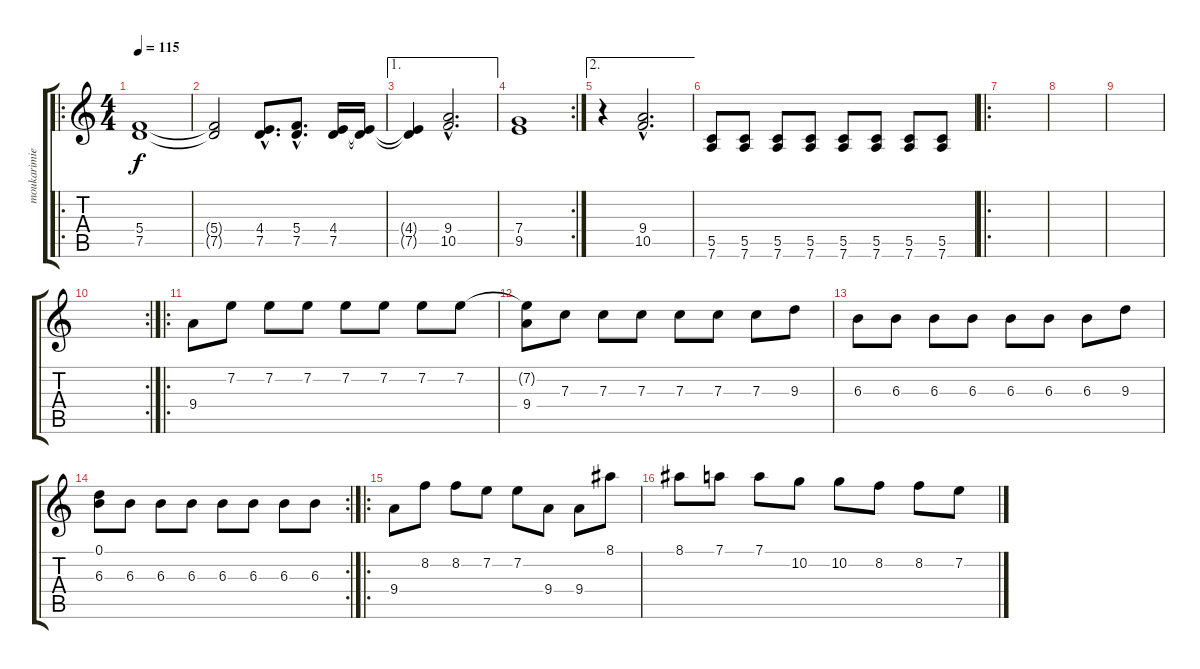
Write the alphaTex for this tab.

\track ("moukarimies" "moukarimie") {instrument distortionguitar}
\staff {score tabs}
\tuning (D4 A3 F3 C3 G2 D2) {hide}
\ro
\ts (4 4)
\tempo 115
\clef g2
\ks c
(5.4 7.5).1{dy f} |
(5.4{t} 7.5{t}).2 (4.4{hac} 7.5{hac}).8{d} (5.4{hac} 7.5{hac}).8{d} (4.4 7.5).16 (4.4{t} 7.5{t}).16 |
\ae 1
(4.4{t} 7.5{t}).4 (9.4{hac} 10.5{hac}).2{d} |
\rc 2
(7.4 9.5).1 |
\ae 2
r.4 (9.4{hac} 10.5{hac}).2{d} |
(5.5 7.6).8 (5.5 7.6).8 (5.5 7.6).8 (5.5 7.6).8 (5.5 7.6).8 (5.5 7.6).8 (5.5 7.6).8 (5.5 7.6).8 |
\ro
|
|
|
\rc 2
|
\ro
9.4.8 7.2.8 7.2.8 7.2.8 7.2.8 7.2.8 7.2.8 7.2.8 |
(7.2{t} 9.4).8 7.3.8 7.3.8 7.3.8 7.3.8 7.3.8 7.3.8 9.3.8 |
6.3.8 6.3.8 6.3.8 6.3.8 6.3.8 6.3.8 6.3.8 9.3.8 |
\rc 2
(0.1 6.3).8 6.3.8 6.3.8 6.3.8 6.3.8 6.3.8 6.3.8 6.3.8 |
\ro
9.4.8 8.2.8 8.2.8 7.2.8 7.2.8 9.4.8 9.4.8 8.1.8 |
8.1.8 7.1.8 7.1.8 10.2.8 10.2.8 8.2.8 8.2.8 7.2.8
